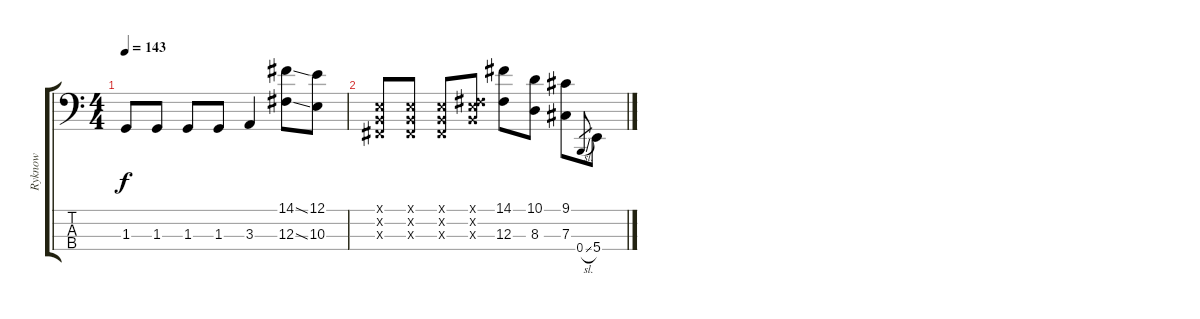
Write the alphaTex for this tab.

\track ("Ryknow" "Ryknow") {instrument slapbass2}
\staff {score tabs}
\tuning (E2 B1 Gb1 B0) {hide}
\ts (4 4)
\tempo 143
\clef f4
\ks c
1.3.8{dy f} 1.3.8 1.3.8 1.3.8 3.3.4 (14.1{ss} 12.3{ss}).8 (12.1 10.3).8 |
(0.1{x} 0.2{x} 0.3{x}).8 (0.1{x} 0.2{x} 0.3{x}).8 (0.1{x} 0.2{x} 0.3{x}).8 (0.1{x} 0.2{x} 12.3{x}).8 (14.1 12.3).8 (10.1 8.3).8 (9.1 7.3).8 0.4{sl}.8{gr} 5.4.8
